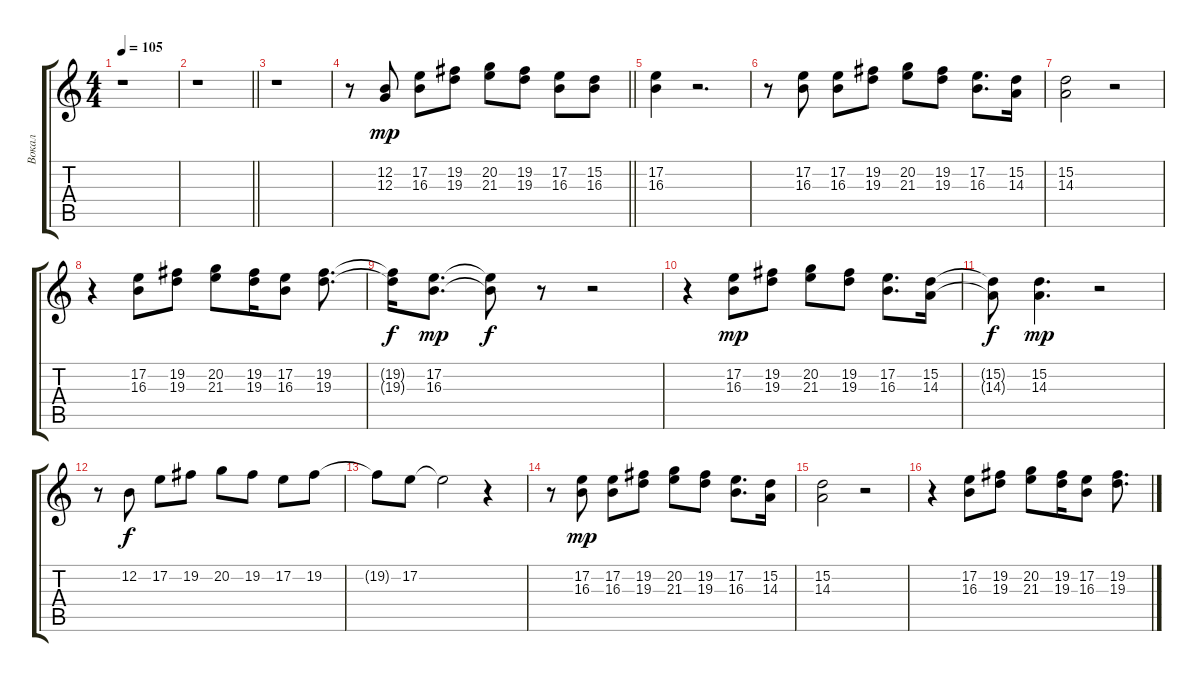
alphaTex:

\track ("Вокал" "Вокал") {instrument oboe}
\staff {score tabs}
\tuning (E4 B3 G3 D3 A2 E2) {hide}
\ts (4 4)
\tempo 105
\clef g2
\ks c
r.1{dy f} |
\barLineRight lightlight
r.1 |
r.1 |
\barLineRight lightlight
r.8 (12.2 12.3).8{dy mp} (17.2 16.3).8 (19.2 19.3).8 (20.2 21.3).8 (19.2 19.3).8 (17.2 16.3).8 (15.2 16.3).8 |
(17.2 16.3).4 r.2{d} |
r.8 (17.2 16.3).8 (17.2 16.3).8 (19.2 19.3).8 (20.2 21.3).8 (19.2 19.3).8 (17.2 16.3).8{d} (15.2 14.3).16 |
(15.2 14.3).2 r.2 |
r.4 (17.2 16.3).8 (19.2 19.3).8 (20.2 21.3).8 (19.2 19.3).16 (17.2 16.3).8 (19.2 19.3).8{d} |
(19.2{t} 19.3{t}).16{dy f} (17.2 16.3).8{d dy mp} (17.2{t} 16.3{t}).8{dy f} r.8 r.2 |
r.4 (17.2 16.3).8{dy mp} (19.2 19.3).8 (20.2 21.3).8 (19.2 19.3).8 (17.2 16.3).8{d} (15.2 14.3).16 |
(15.2{t} 14.3{t}).8{dy f} (15.2 14.3).4{d dy mp} r.2 |
r.8 12.2.8{dy f} 17.2.8 19.2.8 20.2.8 19.2.8 17.2.8 19.2.8 |
19.2{t}.8 17.2.8 17.2{t}.2 r.4 |
r.8 (17.2 16.3).8{dy mp} (17.2 16.3).8 (19.2 19.3).8 (20.2 21.3).8 (19.2 19.3).8 (17.2 16.3).8{d} (15.2 14.3).16 |
(15.2 14.3).2 r.2 |
r.4 (17.2 16.3).8 (19.2 19.3).8 (20.2 21.3).8 (19.2 19.3).16 (17.2 16.3).8 (19.2 19.3).8{d}
